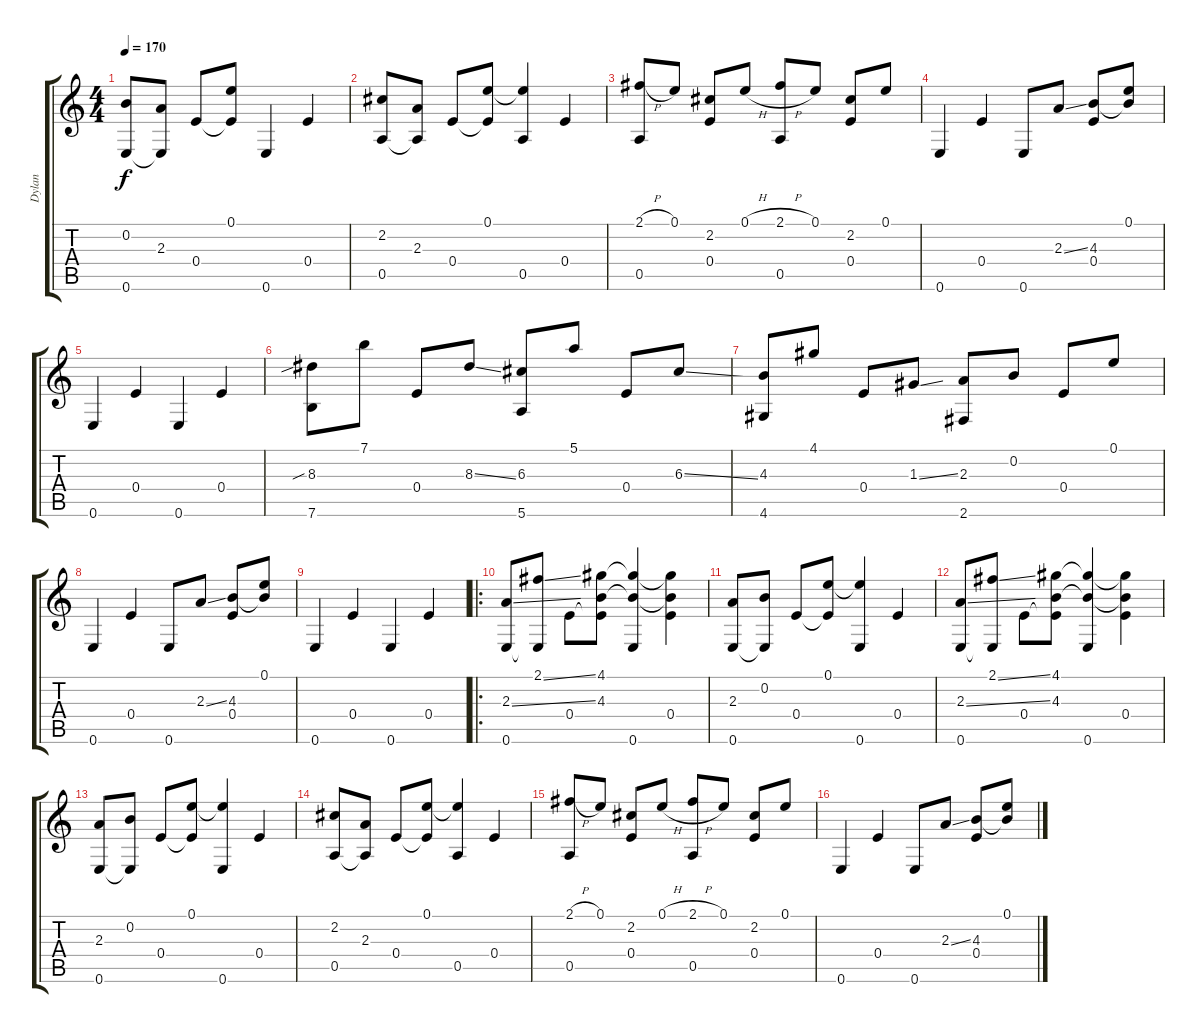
\track ("Dylan" "Dylan") {instrument acousticguitarsteel}
\staff {score tabs}
\tuning (E4 B3 G3 E3 A2 E2) {hide}
\ts (4 4)
\tempo 170
\clef g2
\ks c
(0.2 0.6).8{dy f} (2.3 0.6{t}).8 0.4.8 (0.1 0.4{t}).8 0.6.4 0.4.4 |
(2.2 0.5).8 (2.3 0.5{t}).8 0.4.8 (0.1 0.4{t}).8 (0.1{t} 0.5).4 0.4.4 |
(2.1{h} 0.5).8 0.1.8 (2.2 0.4).8 0.1{h}.8 (2.1{h} 0.5).8 0.1.8 (2.2 0.4).8 0.1.8 |
0.6.4 0.4.4 0.6.8 2.3{ss}.8 (4.3 0.4).8 (0.1 4.3{t}).8 |
0.6.4 0.4.4 0.6.4 0.4.4 |
(8.3{sib} 7.6).8 7.1.8 0.4.8 8.3{ss}.8 (6.3 5.6).8 5.1.8 0.4.8 6.3{ss}.8 |
(4.3 4.6).8 4.1.8 0.4.8 1.3{ss}.8 (2.3 2.6).8 0.2.8 0.4.8 0.1.8 |
0.6.4 0.4.4 0.6.8 2.3{ss}.8 (4.3 0.4).8 (0.1 4.3{t}).8 |
0.6.4 0.4.4 0.6.4 0.4.4 |
\ro
(2.3{ss} 0.6).8 (2.1{ss} 0.6{t}).8 0.4.8 (4.1 4.3 0.4{t}).8 (4.1{t} 4.3{t} 0.6).4 (4.1{t} 4.3{t} 0.4).4 |
(2.3 0.6).8 (0.2 0.6{t}).8 0.4.8 (0.1 0.4{t}).8 (0.1{t} 0.6).4 0.4.4 |
(2.3{ss} 0.6).8 (2.1{ss} 0.6{t}).8 0.4.8 (4.1 4.3 0.4{t}).8 (4.1{t} 4.3{t} 0.6).4 (4.1{t} 4.3{t} 0.4).4 |
(2.3 0.6).8 (0.2 0.6{t}).8 0.4.8 (0.1 0.4{t}).8 (0.1{t} 0.6).4 0.4.4 |
(2.2 0.5).8 (2.3 0.5{t}).8 0.4.8 (0.1 0.4{t}).8 (0.1{t} 0.5).4 0.4.4 |
(2.1{h} 0.5).8 0.1.8 (2.2 0.4).8 0.1{h}.8 (2.1{h} 0.5).8 0.1.8 (2.2 0.4).8 0.1.8 |
0.6.4 0.4.4 0.6.8 2.3{ss}.8 (4.3 0.4).8 (0.1 4.3{t}).8
